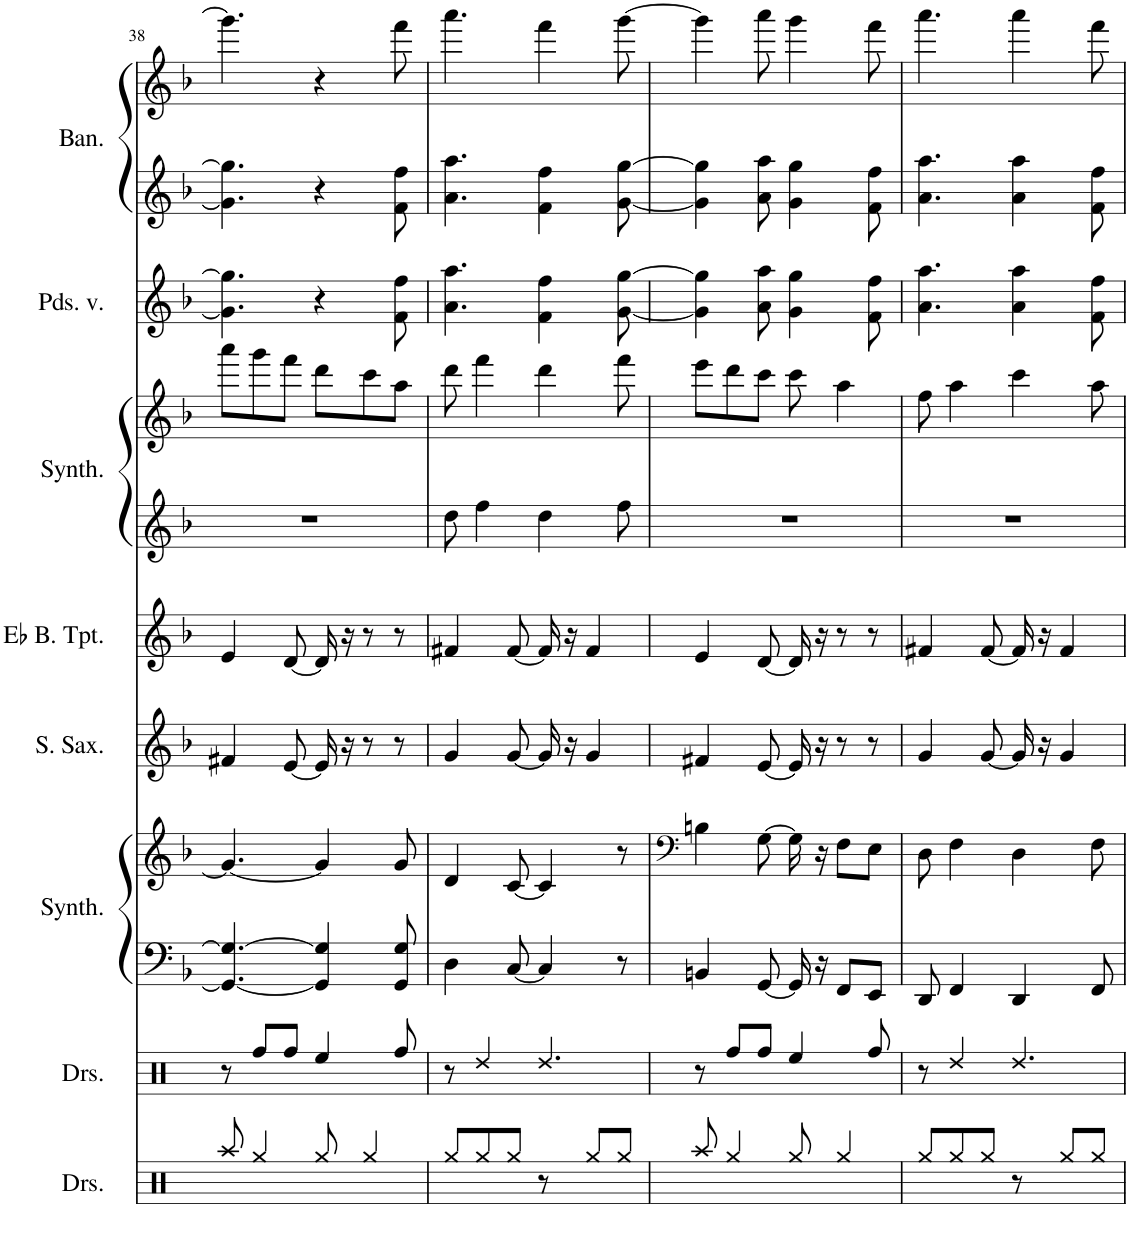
**kern	**kern	**kern	**kern	**kern	**kern	**kern	**kern	**kern	**kern	**kern
*part8	*part7	*part6	*part6	*part5	*part4	*part3	*part3	*part2	*part1	*part1
*staff11	*staff10	*staff9	*staff8	*staff7	*staff6	*staff5	*staff4	*staff3	*staff2	*staff1
*I"Drumset	*I"Drumset	*I"Brass Synthesizer	*	*I"Soprano Saxophone	*I"Eb Bass Trumpet	*I"Pad Synthesizer	*	*I"Pardessus de viole	*I"Bandoneon	*
*I'Drs.	*I'Drs.	*I'Synth.	*	*I'S. Sax.	*I'Eb B. Tpt.	*I'Synth.	*	*I'Pds. v.	*I'Ban.	*
!!LO:PB:g=z
*clefX	*clefX	*clefF4	*clefG2	*clefG2	*clefG2	*clefG2	*clefG2	*clefG2	*clefG2	*clefG2
*	*	*	*	*Trd1c2	*Trd5c9	*	*	*	*	*
*k[]	*k[]	*k[b-]	*k[b-]	*k[b-]	*k[b-]	*k[b-]	*k[b-]	*k[b-]	*k[b-]	*k[b-]
*M6/8	*M6/8	*M6/8	*M6/8	*M6/8	*M6/8	*M6/8	*M6/8	*M6/8	*M6/8	*M6/8
=38	=38	=38	=38	=38	=38	=38	=38	=38	=38	=38
8Raa/	8r	4.GG/_ 4.G/_	4.g/_	4f#X/	4e/	2.r	8aaa\L	4.g\] 4.gg\]	4.g\] 4.gg\]	4.ggg\]
4Rgg/	8Rff/L	.	.	.	.	.	8ggg\	.	.	.
.	8Rff/J	.	.	[8e/	[8d/	.	8fff\J	.	.	.
8Rgg/	4Ree/	4GG/] 4G/]	4g/]	16e/]	16d/]	.	8ddd\L	4r	4r	4r
.	.	.	.	16r	16r	.	.	.	.	.
4Rgg/	.	.	.	8r	8r	.	8ccc\	.	.	.
.	8Rff/	8GG/ 8G/	8g/	8r	8r	.	8aa\J	8f\ 8ff\	8f\ 8ff\	8fff\
=39	=39	=39	=39	=39	=39	=39	=39	=39	=39	=39
8Rgg/L	8r	4D\	4d/	4g/	4f#X/	8dd\	8ddd\	4.a\ 4.aa\	4.a\ 4.aa\	4.aaa\
8Rgg/	4Rdd/	.	.	.	.	4ff\	4fff\	.	.	.
8Rgg/J	.	[8C/	[8c/	[8g/	[8f#/	.	.	.	.	.
8r	4.Rdd/	4C/]	4c/]	16g/]	16f#/]	4dd\	4ddd\	4f\ 4ff\	4f\ 4ff\	4fff\
.	.	.	.	16r	16r	.	.	.	.	.
8Rgg/L	.	.	.	4g/	4f#/	.	.	.	.	.
8Rgg/J	.	8r	8r	.	.	8ff\	8fff\	[8g\ [8gg\	[8g\ [8gg\	[8ggg\
=40	=40	=40	=40	=40	=40	=40	=40	=40	=40	=40
*	*	*	*clefF4	*	*	*	*	*	*	*
8Raa/	8r	4BBn/	4Bn\	4f#X/	4e/	2.r	8eee\L	4g\] 4gg\]	4g\] 4gg\]	4ggg\]
4Rgg/	8Rff/L	.	.	.	.	.	8ddd\	.	.	.
.	8Rff/J	[8GG/	[8G\	[8e/	[8d/	.	8ccc\J	8a\ 8aa\	8a\ 8aa\	8aaa\
8Rgg/	4Ree/	16GG/]	16G\]	16e/]	16d/]	.	8ccc\	4g\ 4gg\	4g\ 4gg\	4ggg\
.	.	16r	16r	16r	16r	.	.	.	.	.
4Rgg/	.	8FF/L	8F\L	8r	8r	.	4aa\	.	.	.
.	8Rff/	8EE/J	8E\J	8r	8r	.	.	8f\ 8ff\	8f\ 8ff\	8fff\
=41	=41	=41	=41	=41	=41	=41	=41	=41	=41	=41
8Rgg/L	8r	8DD/	8D\	4g/	4f#X/	2.r	8ff\	4.a\ 4.aa\	4.a\ 4.aa\	4.aaa\
8Rgg/	4Rdd/	4FF/	4F\	.	.	.	4aa\	.	.	.
8Rgg/J	.	.	.	[8g/	[8f#/	.	.	.	.	.
8r	4.Rdd/	4DD/	4D\	16g/]	16f#/]	.	4ccc\	4a\ 4aa\	4a\ 4aa\	4aaa\
.	.	.	.	16r	16r	.	.	.	.	.
8Rgg/L	.	.	.	4g/	4f#/	.	.	.	.	.
8Rgg/J	.	8FF/	8F\	.	.	.	8aa\	8f\ 8ff\	8f\ 8ff\	8fff\
=	=	=	=	=	=	=	=	=	=	=
*-	*-	*-	*-	*-	*-	*-	*-	*-	*-	*-
